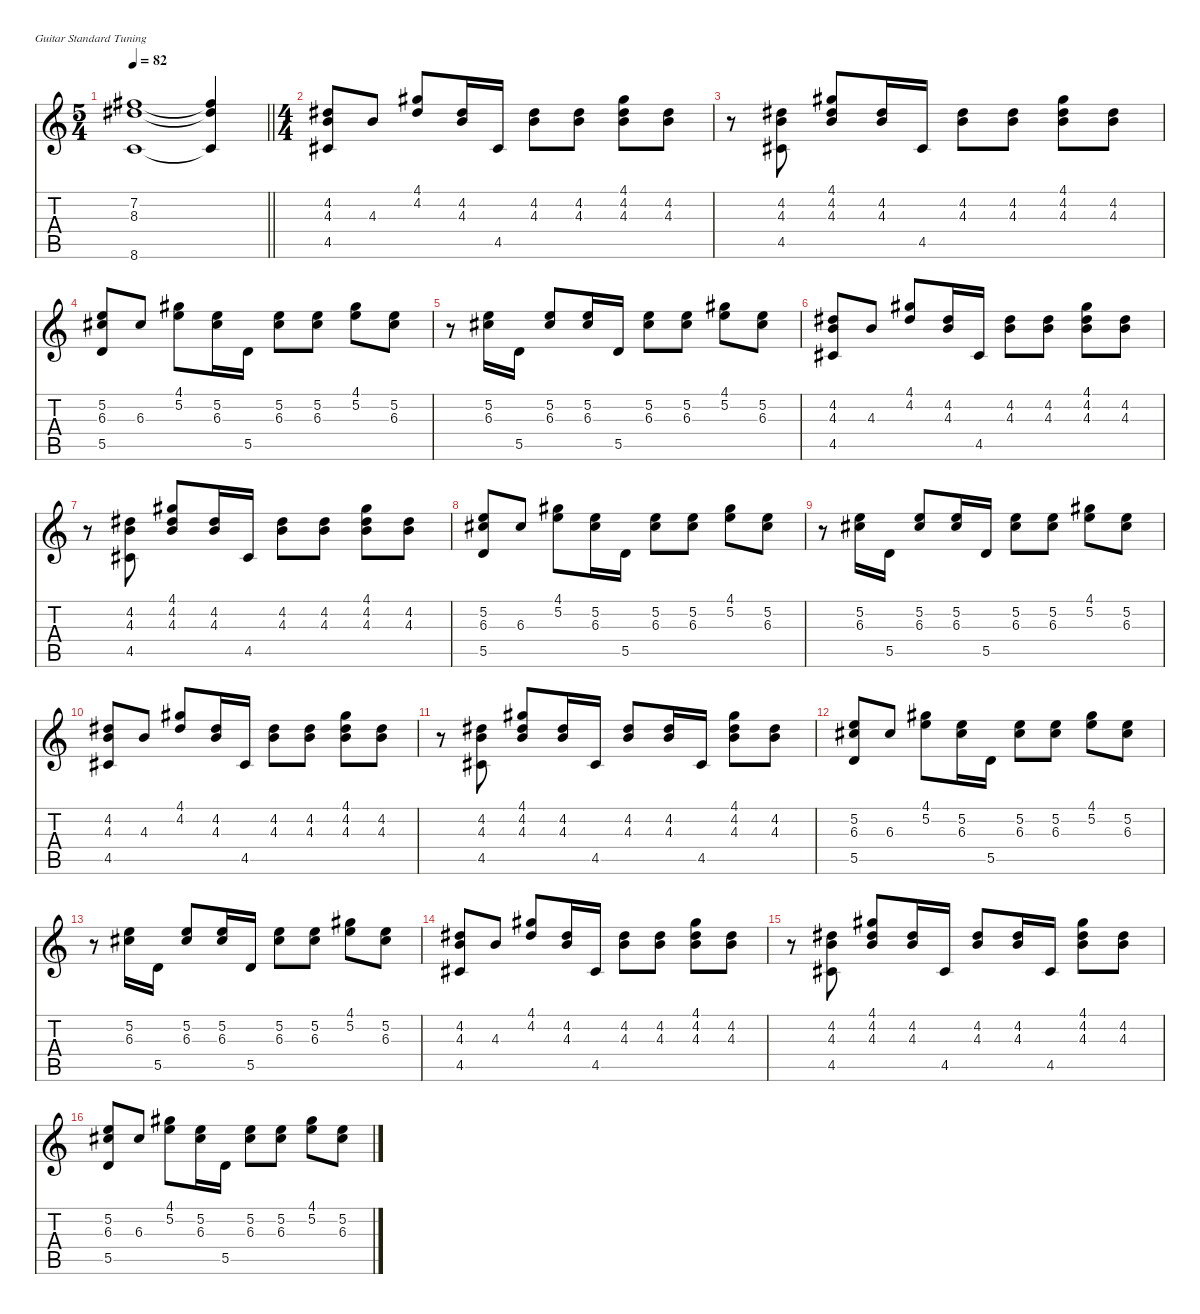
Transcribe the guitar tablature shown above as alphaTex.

\defaultSystemsLayout 4
\hideDynamics
\bracketExtendMode nobrackets
\singleTrackTrackNamePolicy hidden
\multiTrackTrackNamePolicy hidden
\firstSystemTrackNameMode fullname
\firstSystemTrackNameOrientation horizontal
\otherSystemsTrackNameOrientation horizontal
\track ("Clean 2" "el.guit.") {instrument electricguitarclean}
\staff {score tabs}
\tuning (E4 B3 G3 D3 A2 E2)
\ts (5 4)
\beaming (8 4 2 2 2)
\tempo 82
\clef g2
\barLineRight lightlight
\ks c
(7.2{t acc #} 8.3{t acc #} 8.6{t}).1{dy f beam Up} (7.2{t acc #} 8.3{t acc #} 8.6{t}).4{beam Up} |
\ts (4 4)
\beaming (8 2 2 2 2)
(4.2{acc #} 4.3 4.5{acc #}).8{dy mf beam Up} 4.3.8{beam Up} (4.1{acc #} 4.2{acc #}).8{beam Up} (4.2{acc #} 4.3).16{beam Up} 4.5{acc #}.16{beam Up} (4.2{acc #} 4.3).8{beam Down} (4.2{acc #} 4.3).8{beam Down} (4.1{acc #} 4.2{acc #} 4.3).8{beam Down} (4.2{acc #} 4.3).8{beam Down} |
r.8{beam Down} (4.2{acc #} 4.3 4.5{acc #}).8{beam Up} (4.1{acc #} 4.2{acc #} 4.3).8{beam Up} (4.2{acc #} 4.3).16{beam Up} 4.5{acc #}.16{beam Up} (4.2{acc #} 4.3).8{beam Down} (4.2{acc #} 4.3).8{beam Down} (4.1{acc #} 4.2{acc #} 4.3).8{beam Down} (4.2{acc #} 4.3).8{beam Down} |
(5.2 6.3{acc #} 5.5).8{beam Up} 6.3{acc #}.8{beam Up} (4.1{acc #} 5.2).8{beam Down} (5.2 6.3{acc #}).16{beam Down} 5.5.16{beam Down} (5.2 6.3{acc #}).8{beam Down} (5.2 6.3{acc #}).8{beam Down} (4.1{acc #} 5.2).8{beam Down} (5.2 6.3{acc #}).8{beam Down} |
r.8{beam Down} (5.2 6.3{acc #}).16{beam Up} 5.5.16{beam Up} (5.2 6.3{acc #}).8{beam Up} (5.2 6.3{acc #}).16{beam Up} 5.5.16{beam Up} (5.2 6.3{acc #}).8{beam Down} (5.2 6.3{acc #}).8{beam Down} (4.1{acc #} 5.2).8{beam Down} (5.2 6.3{acc #}).8{beam Down} |
(4.2{acc #} 4.3 4.5{acc #}).8{beam Up} 4.3.8{beam Up} (4.1{acc #} 4.2{acc #}).8{beam Up} (4.2{acc #} 4.3).16{beam Up} 4.5{acc #}.16{beam Up} (4.2{acc #} 4.3).8{beam Down} (4.2{acc #} 4.3).8{beam Down} (4.1{acc #} 4.2{acc #} 4.3).8{beam Down} (4.2{acc #} 4.3).8{beam Down} |
r.8{beam Down} (4.2{acc #} 4.3 4.5{acc #}).8{beam Up} (4.1{acc #} 4.2{acc #} 4.3).8{beam Up} (4.2{acc #} 4.3).16{beam Up} 4.5{acc #}.16{beam Up} (4.2{acc #} 4.3).8{beam Down} (4.2{acc #} 4.3).8{beam Down} (4.1{acc #} 4.2{acc #} 4.3).8{beam Down} (4.2{acc #} 4.3).8{beam Down} |
(5.2 6.3{acc #} 5.5).8{beam Up} 6.3{acc #}.8{beam Up} (4.1{acc #} 5.2).8{beam Down} (5.2 6.3{acc #}).16{beam Down} 5.5.16{beam Down} (5.2 6.3{acc #}).8{beam Down} (5.2 6.3{acc #}).8{beam Down} (4.1{acc #} 5.2).8{beam Down} (5.2 6.3{acc #}).8{beam Down} |
r.8{beam Down} (5.2 6.3{acc #}).16{beam Up} 5.5.16{beam Up} (5.2 6.3{acc #}).8{beam Up} (5.2 6.3{acc #}).16{beam Up} 5.5.16{beam Up} (5.2 6.3{acc #}).8{beam Down} (5.2 6.3{acc #}).8{beam Down} (4.1{acc #} 5.2).8{beam Down} (5.2 6.3{acc #}).8{beam Down} |
(4.2{acc #} 4.3 4.5{acc #}).8{beam Up} 4.3.8{beam Up} (4.1{acc #} 4.2{acc #}).8{beam Up} (4.2{acc #} 4.3).16{beam Up} 4.5{acc #}.16{beam Up} (4.2{acc #} 4.3).8{beam Down} (4.2{acc #} 4.3).8{beam Down} (4.1{acc #} 4.2{acc #} 4.3).8{beam Down} (4.2{acc #} 4.3).8{beam Down} |
r.8{beam Down} (4.2{acc #} 4.3 4.5{acc #}).8{beam Up} (4.1{acc #} 4.2{acc #} 4.3).8{beam Up} (4.2{acc #} 4.3).16{beam Up} 4.5{acc #}.16{beam Up} (4.2{acc #} 4.3).8{beam Up} (4.2{acc #} 4.3).16{beam Up} 4.5{acc #}.16{beam Up} (4.1{acc #} 4.2{acc #} 4.3).8{beam Down} (4.2{acc #} 4.3).8{beam Down} |
(5.2 6.3{acc #} 5.5).8{beam Up} 6.3{acc #}.8{beam Up} (4.1{acc #} 5.2).8{beam Down} (5.2 6.3{acc #}).16{beam Down} 5.5.16{beam Down} (5.2 6.3{acc #}).8{beam Down} (5.2 6.3{acc #}).8{beam Down} (4.1{acc #} 5.2).8{beam Down} (5.2 6.3{acc #}).8{beam Down} |
r.8{beam Down} (5.2 6.3{acc #}).16{beam Up} 5.5.16{beam Up} (5.2 6.3{acc #}).8{beam Up} (5.2 6.3{acc #}).16{beam Up} 5.5.16{beam Up} (5.2 6.3{acc #}).8{beam Down} (5.2 6.3{acc #}).8{beam Down} (4.1{acc #} 5.2).8{beam Down} (5.2 6.3{acc #}).8{beam Down} |
(4.2{acc #} 4.3 4.5{acc #}).8{beam Up} 4.3.8{beam Up} (4.1{acc #} 4.2{acc #}).8{beam Up} (4.2{acc #} 4.3).16{beam Up} 4.5{acc #}.16{beam Up} (4.2{acc #} 4.3).8{beam Down} (4.2{acc #} 4.3).8{beam Down} (4.1{acc #} 4.2{acc #} 4.3).8{beam Down} (4.2{acc #} 4.3).8{beam Down} |
r.8{beam Down} (4.2{acc #} 4.3 4.5{acc #}).8{beam Up} (4.1{acc #} 4.2{acc #} 4.3).8{beam Up} (4.2{acc #} 4.3).16{beam Up} 4.5{acc #}.16{beam Up} (4.2{acc #} 4.3).8{beam Up} (4.2{acc #} 4.3).16{beam Up} 4.5{acc #}.16{beam Up} (4.1{acc #} 4.2{acc #} 4.3).8{beam Down} (4.2{acc #} 4.3).8{beam Down} |
(5.2 6.3{acc #} 5.5).8{beam Up} 6.3{acc #}.8{beam Up} (4.1{acc #} 5.2).8{beam Down} (5.2 6.3{acc #}).16{beam Down} 5.5.16{beam Down} (5.2 6.3{acc #}).8{beam Down} (5.2 6.3{acc #}).8{beam Down} (4.1{acc #} 5.2).8{beam Down} (5.2 6.3{acc #}).8{beam Down}
